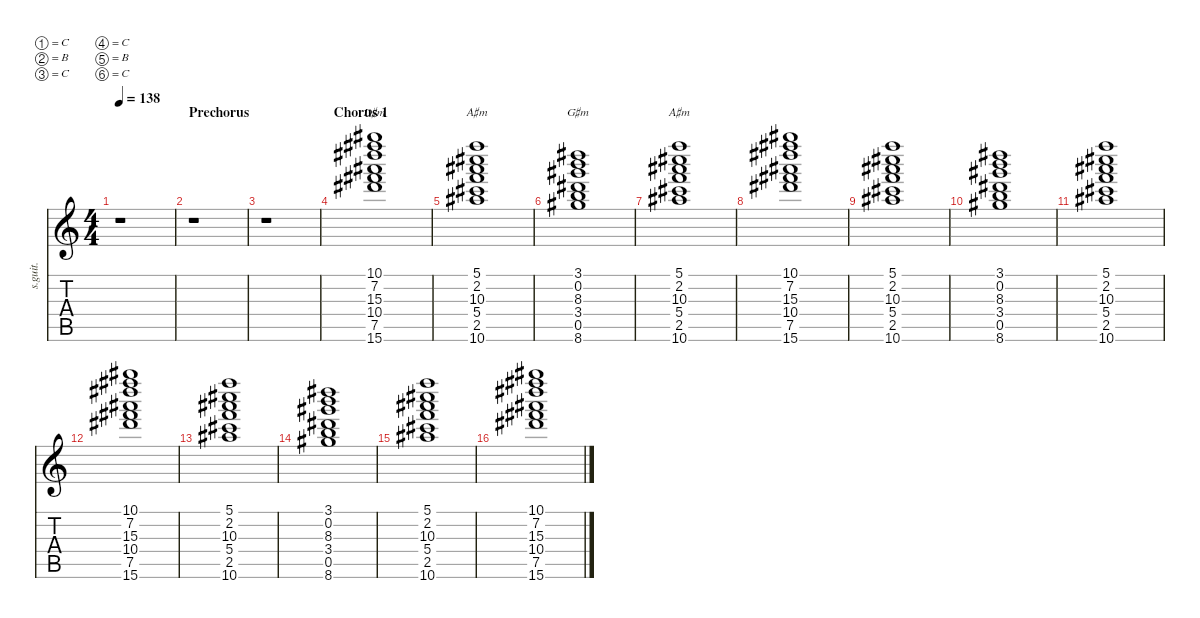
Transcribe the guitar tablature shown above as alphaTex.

\defaultSystemsLayout 4
\hideDynamics
\bracketExtendMode nobrackets
\track ("Stuart \"2D\" Pot | Synth - MIDI instrument = \"Sweep\"" "s.guit.") {instrument pad8sweep}
\staff {score tabs}
\tuning (C6 B5 C5 C5 B4 C4)
\displaytranspose 12
\chord ("D♯m" 3 1 2 2 0 x) {showdiagram false}
\chord ("A♯m" 3 1 2 2 0 x) {showdiagram false}
\chord ("G♯m" 3 1 2 2 0 x) {showdiagram false}
\ts (4 4)
\tempo 138
\clef g2
\ks c
r.1{dy mp} |
\section ("" "Prechorus")
r.1 |
r.1 |
\section ("" "Chorus 1")
(10.1{acc #} 7.2{acc #} 15.3{acc #} 10.4{acc #} 7.5{acc #} 15.6{acc #}).1{ch "D♯m"} |
(5.1 2.2{acc #} 10.3{acc #} 5.4 2.5{acc #} 10.6{acc #}).1{ch "A♯m"} |
(3.1{acc #} 0.2 8.3{acc #} 3.4{acc #} 0.5 8.6{acc #}).1{ch "G♯m"} |
(5.1 2.2{acc #} 10.3{acc #} 5.4 2.5{acc #} 10.6{acc #}).1{ch "A♯m"} |
(10.1{acc #} 7.2{acc #} 15.3{acc #} 10.4{acc #} 7.5{acc #} 15.6{acc #}).1 |
(5.1 2.2{acc #} 10.3{acc #} 5.4 2.5{acc #} 10.6{acc #}).1 |
(3.1{acc #} 0.2 8.3{acc #} 3.4{acc #} 0.5 8.6{acc #}).1 |
(5.1 2.2{acc #} 10.3{acc #} 5.4 2.5{acc #} 10.6{acc #}).1 |
(10.1{acc #} 7.2{acc #} 15.3{acc #} 10.4{acc #} 7.5{acc #} 15.6{acc #}).1 |
(5.1 2.2{acc #} 10.3{acc #} 5.4 2.5{acc #} 10.6{acc #}).1 |
(3.1{acc #} 0.2 8.3{acc #} 3.4{acc #} 0.5 8.6{acc #}).1 |
(5.1 2.2{acc #} 10.3{acc #} 5.4 2.5{acc #} 10.6{acc #}).1 |
(10.1{acc #} 7.2{acc #} 15.3{acc #} 10.4{acc #} 7.5{acc #} 15.6{acc #}).1
